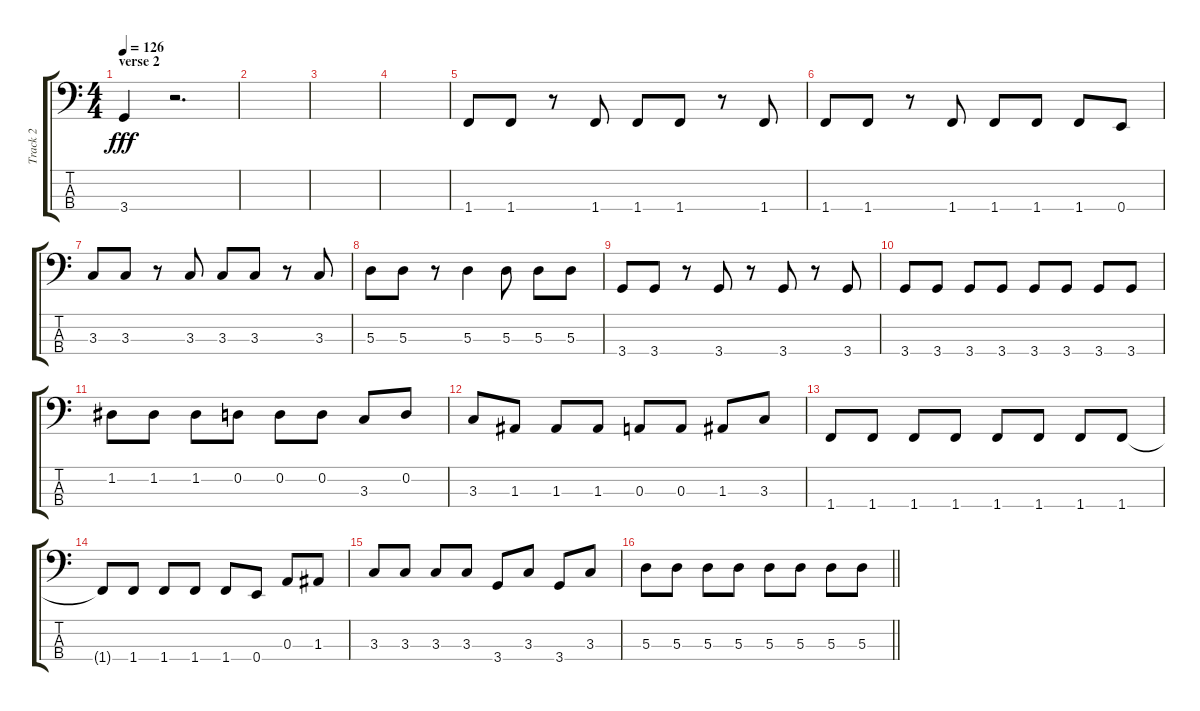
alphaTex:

\track ("Track 2" "Track 2") {instrument electricbassfinger}
\staff {score tabs}
\tuning (G2 D2 A1 E1) {hide}
\ts (4 4)
\section ("" "verse 2")
\tempo 126
\clef f4
\ks c
3.4.4{dy fff} r.2{d} |
|
|
|
1.4.8 1.4.8 r.8 1.4.8 1.4.8 1.4.8 r.8 1.4.8 |
1.4.8 1.4.8 r.8 1.4.8 1.4.8 1.4.8 1.4.8 0.4.8 |
3.3.8 3.3.8 r.8 3.3.8 3.3.8 3.3.8 r.8 3.3.8 |
5.3.8 5.3.8 r.8 5.3.4 5.3.8 5.3.8 5.3.8 |
3.4.8 3.4.8 r.8 3.4.8 r.8 3.4.8 r.8 3.4.8 |
3.4.8 3.4.8 3.4.8 3.4.8 3.4.8 3.4.8 3.4.8 3.4.8 |
1.2.8 1.2.8 1.2.8 0.2.8 0.2.8 0.2.8 3.3.8 0.2.8 |
3.3.8 1.3.8 1.3.8 1.3.8 0.3.8 0.3.8 1.3.8 3.3.8 |
1.4.8 1.4.8 1.4.8 1.4.8 1.4.8 1.4.8 1.4.8 1.4.8 |
1.4{t}.8 1.4.8 1.4.8 1.4.8 1.4.8 0.4.8 0.3.8 1.3.8 |
3.3.8 3.3.8 3.3.8 3.3.8 3.4.8 3.3.8 3.4.8 3.3.8 |
\barLineRight lightlight
5.3.8 5.3.8 5.3.8 5.3.8 5.3.8 5.3.8 5.3.8 5.3.8
